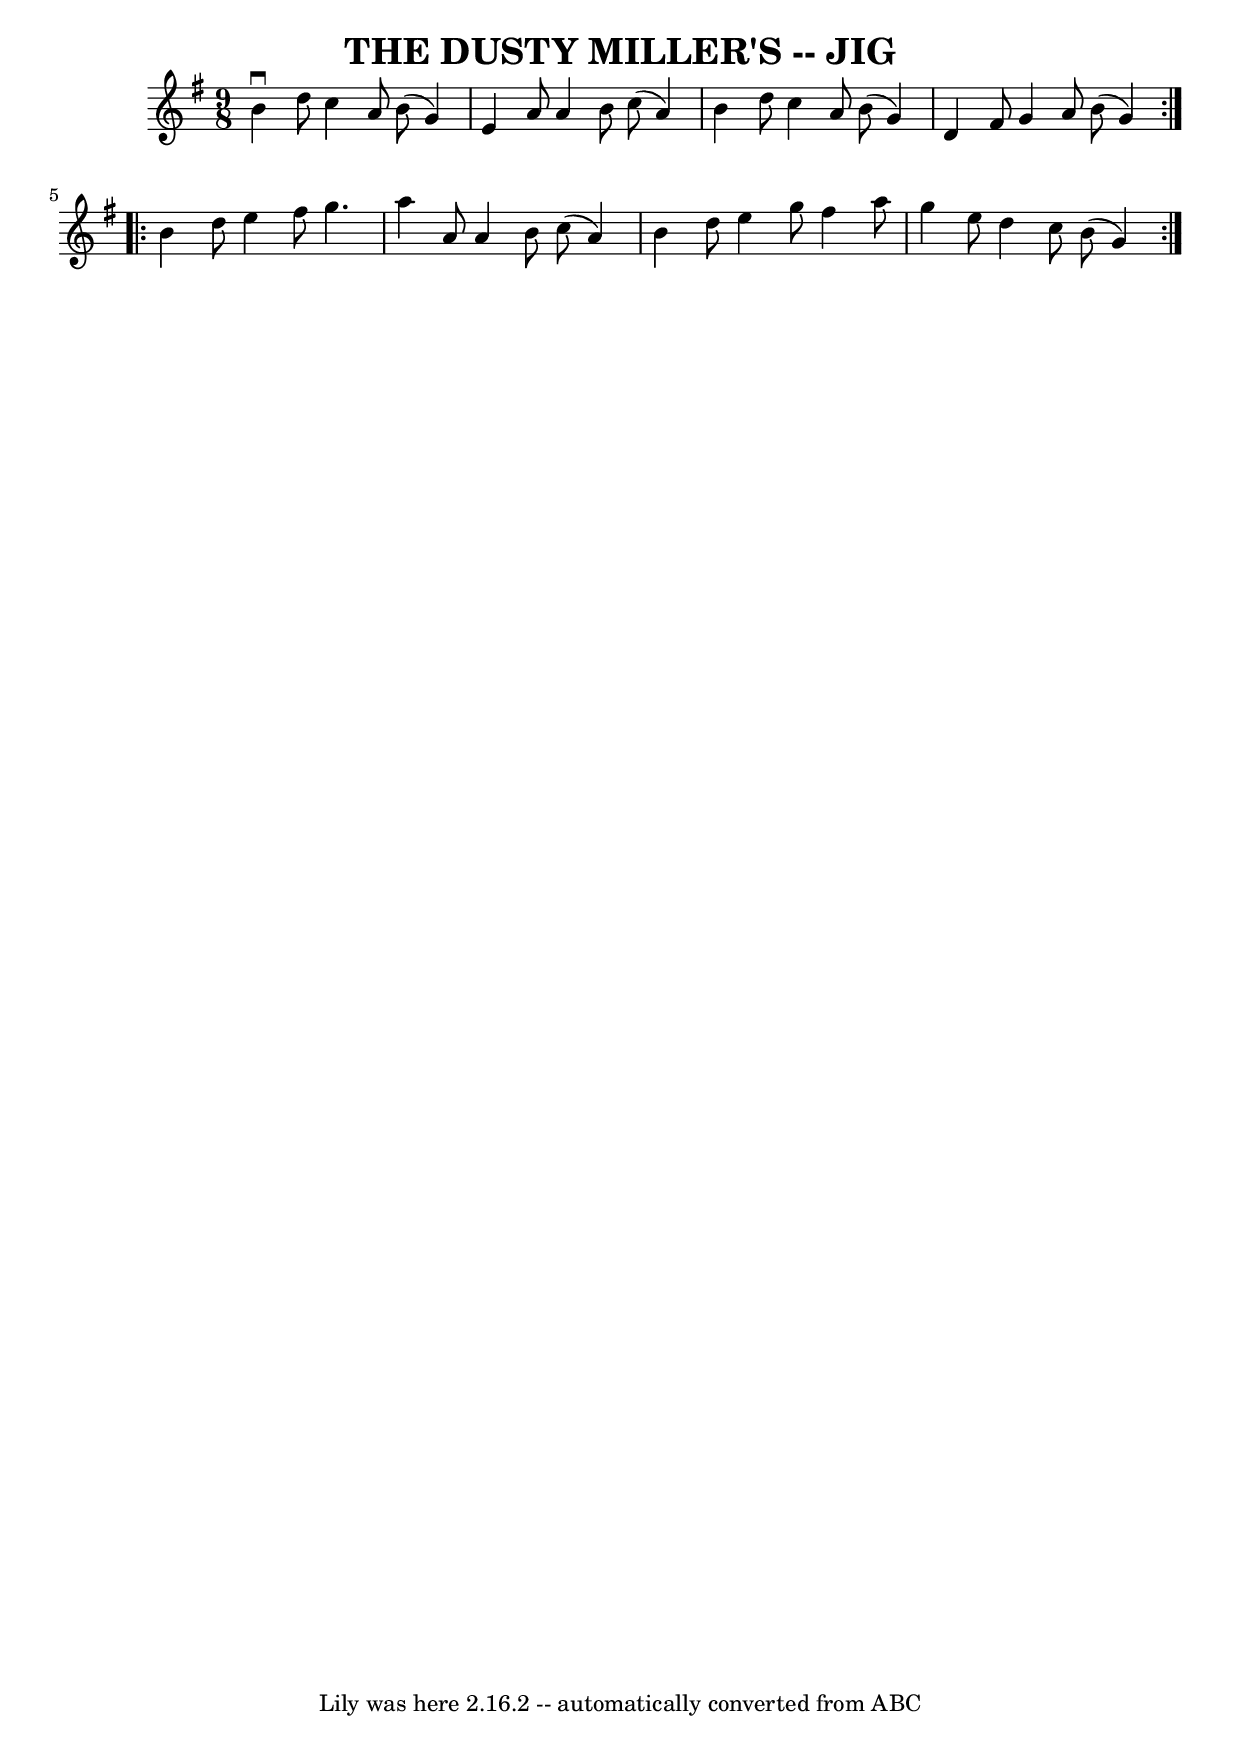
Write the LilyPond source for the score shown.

\version "2.16.2"
\include "Mammoth.ily"
\header {
  %% book = "Ryan's Mammoth Collection of Fiddle Tunes"
  crossRefNumber = "1"
  footnotes = ""
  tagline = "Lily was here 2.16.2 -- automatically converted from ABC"
  title = "THE DUSTY MILLER'S -- JIG"

}
voicedefault =  {



  \repeat volta 2 {

    \time 9/8 
    \key g \major
 b'4^\downbow d''8 c''4 a'8 b'8 (g'4  
    -)   |
    e'4 a'8 a'4 b'8 c''8 (a'4)   |
    b'4   
    d''8 c''4 a'8 b'8 (g'4)   |
    d'4 fis'8 g'4 a'8 
    b'8 (g'4)   
  }     
  \repeat volta 2 {
    b'4 d''8 e''4 fis''8    
    g''4.    |
    a''4 a'8 a'4 b'8 c''8 (a'4)   |
    
    b'4 d''8 e''4 g''8 fis''4 a''8    |
    g''4 e''8    
    d''4 c''8 b'8 (g'4)   
  }   

}

\score{
  <<

    \context Staff="default"
    {
      \voicedefault 
      
    }

  >>
  \layout {
    
  }
  \midi {
  }

}
